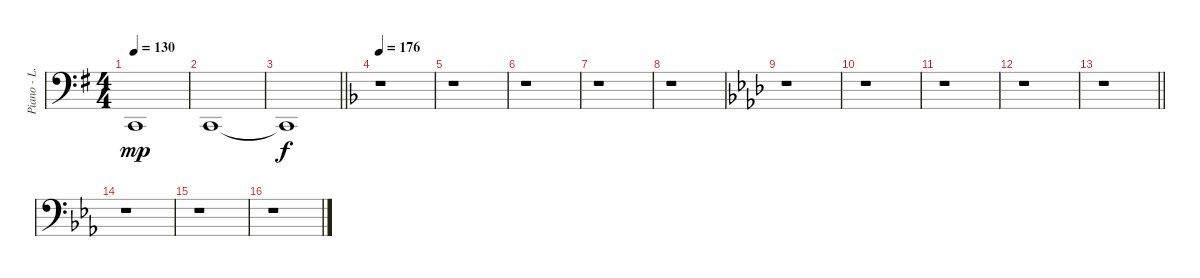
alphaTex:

\track ("Piano - L.H" "Piano - L.") {instrument brightacousticpiano}
\staff {score}
\tuning (C3 G2 D2 A1 E1 B0) {hide}
\ts (4 4)
\tempo 130
\clef f4
\ks g
13.6.1{dy mp} |
13.6.1 |
\barLineRight lightlight
13.6{t}.1{dy f} |
\section ("" "")
\tempo 176
\ks dminor
r.1 |
r.1 |
r.1 |
r.1 |
r.1 |
\ks fminor
r.1 |
r.1 |
r.1 |
r.1 |
\barLineRight lightlight
r.1 |
\section ("" "")
\ks cminor
r.1 |
r.1 |
r.1
